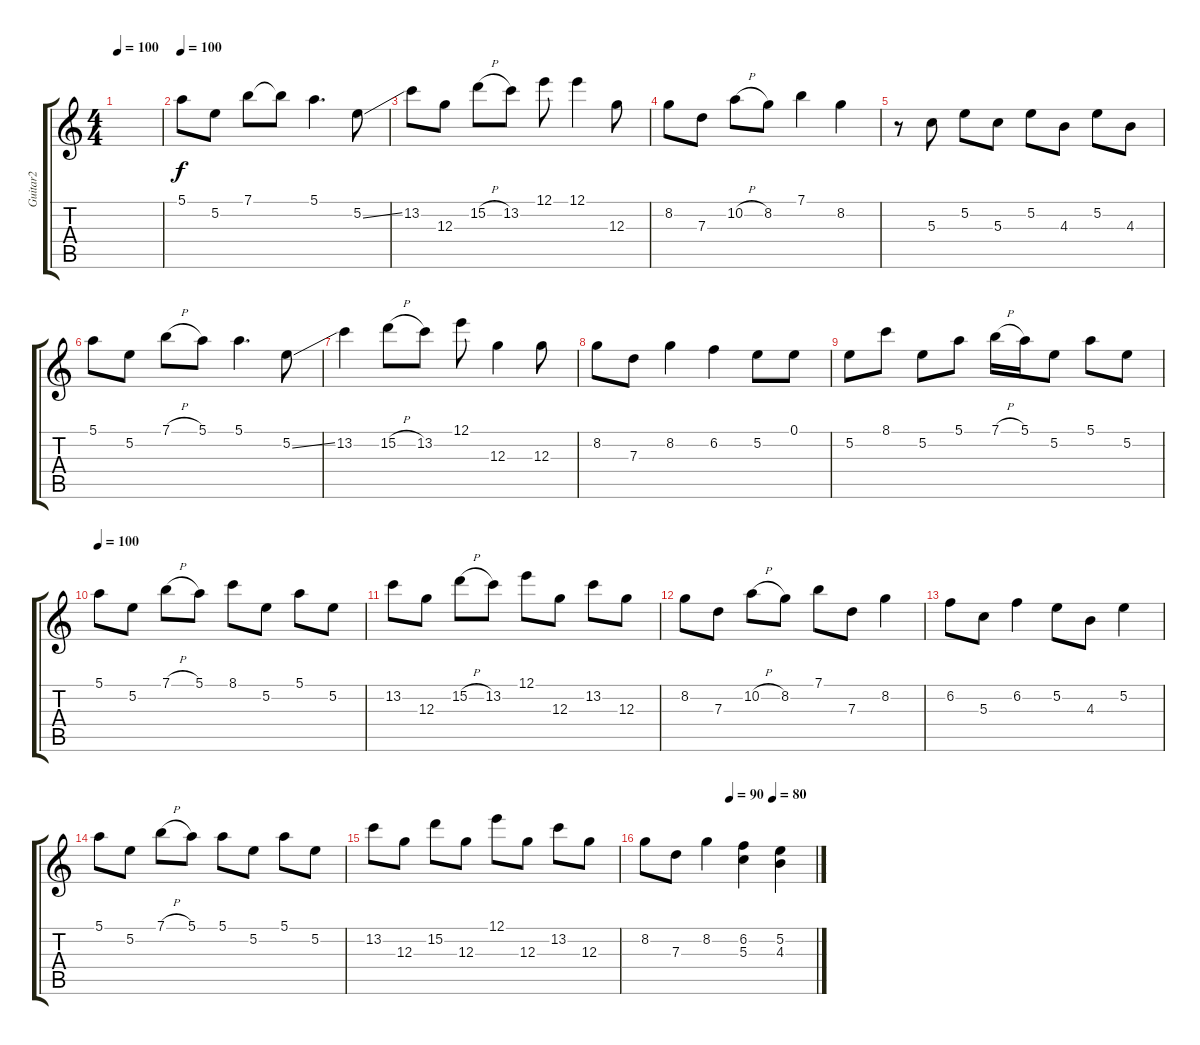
\track ("Guitar2" "Guitar2") {instrument overdrivenguitar}
\staff {score tabs}
\tuning (E4 B3 G3 D3 A2 E2) {hide}
\ts (4 4)
\tempo 100
\clef g2
\ks c
|
\tempo 100
5.1.8{instrument acousticguitarsteel} 5.2.8 7.1.8 7.1{t}.8 5.1.4{d} 5.2{ss}.8 |
13.2.8 12.3.8 15.2{h}.8 13.2.8 12.1.8 12.1.4 12.3.8 |
8.2.8 7.3.8 10.2{h}.8 8.2.8 7.1.4 8.2.4 |
r.8 5.3.8 5.2.8 5.3.8 5.2.8 4.3.8 5.2.8 4.3.8 |
5.1.8 5.2.8 7.1{h}.8 5.1.8 5.1.4{d} 5.2{ss}.8 |
13.2.4 15.2{h}.8 13.2.8 12.1.8 12.3.4 12.3.8 |
8.2.8 7.3.8 8.2.4 6.2.4 5.2.8 0.1.8 |
5.2.8 8.1.8 5.2.8 5.1.8 7.1{h}.16 5.1.16 5.2.8 5.1.8 5.2.8 |
\tempo 100
5.1.8{instrument acousticguitarsteel} 5.2.8 7.1{h}.8 5.1.8 8.1.8 5.2.8 5.1.8 5.2.8 |
13.2.8 12.3.8 15.2{h}.8 13.2.8 12.1.8 12.3.8 13.2.8 12.3.8 |
8.2.8 7.3.8 10.2{h}.8 8.2.8 7.1.8 7.3.8 8.2.4 |
6.2.8 5.3.8 6.2.4 5.2.8 4.3.8 5.2.4 |
5.1.8 5.2.8 7.1{h}.8 5.1.8 5.1.8 5.2.8 5.1.8 5.2.8 |
13.2.8 12.3.8 15.2.8 12.3.8 12.1.8 12.3.8 13.2.8 12.3.8 |
\tempo (90 0.5)
\tempo (80 0.75)
8.2.8 7.3.8 8.2.4 (6.2 5.3).4 (5.2 4.3).4
